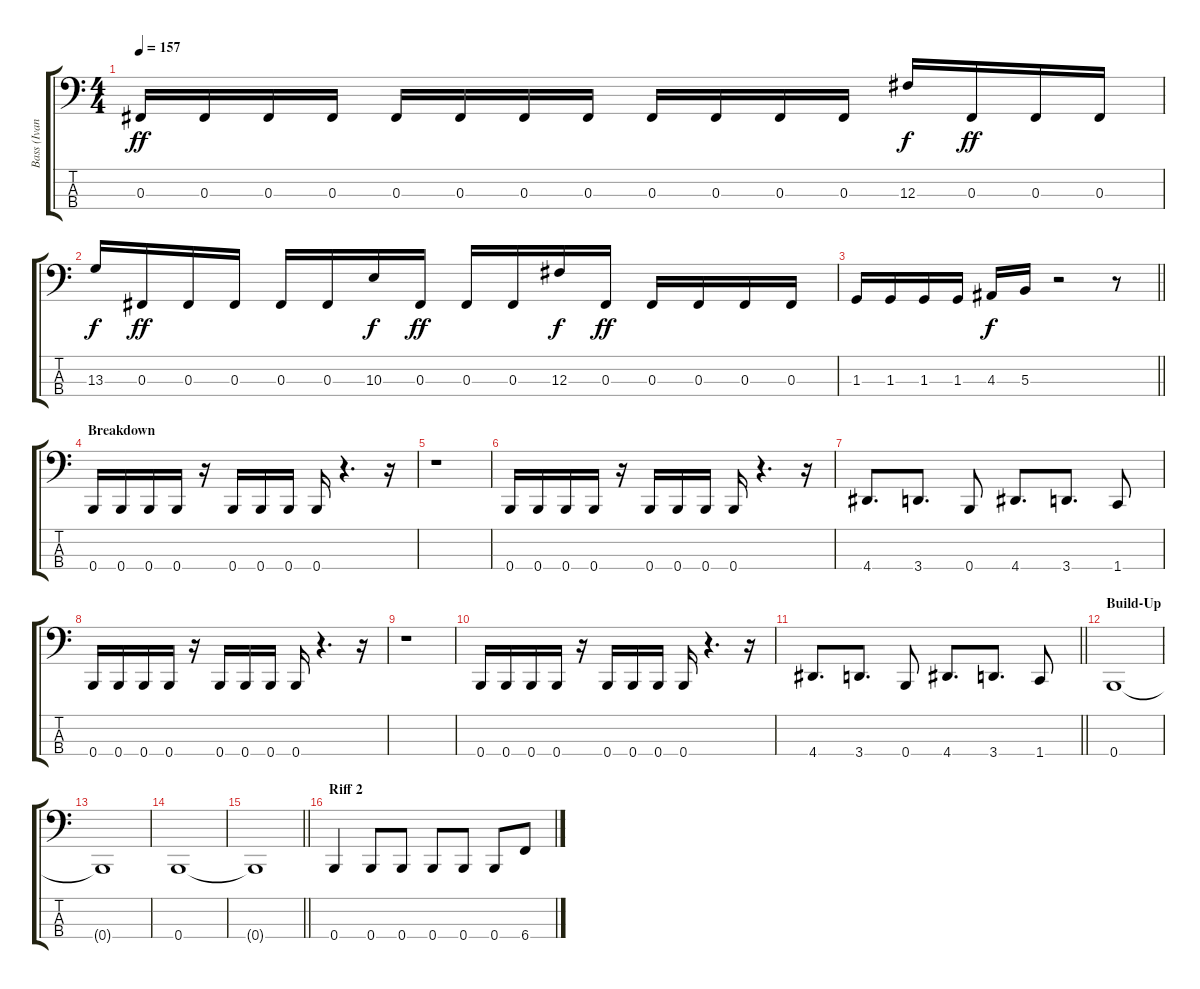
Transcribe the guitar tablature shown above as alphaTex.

\track ("Bass (Ivan)" "Bass (Ivan") {instrument electricbasspick}
\staff {score tabs}
\tuning (E2 B1 Gb1 B0) {hide}
\ts (4 4)
\tempo 157
\clef f4
\ks c
0.3.16{dy ff} 0.3.16 0.3.16 0.3.16 0.3.16 0.3.16 0.3.16 0.3.16 0.3.16 0.3.16 0.3.16 0.3.16 12.3.16{dy f} 0.3.16{dy ff} 0.3.16 0.3.16 |
13.3.16{dy f} 0.3.16{dy ff} 0.3.16 0.3.16 0.3.16 0.3.16 10.3.16{dy f} 0.3.16{dy ff} 0.3.16 0.3.16 12.3.16{dy f} 0.3.16{dy ff} 0.3.16 0.3.16 0.3.16 0.3.16 |
\barLineRight lightlight
1.3.16 1.3.16 1.3.16 1.3.16 4.3.16{dy f} 5.3.16 r.2 r.8 |
\section ("" "Breakdown")
0.4.16 0.4.16 0.4.16 0.4.16 r.16 0.4.16 0.4.16 0.4.16 0.4.16 r.4{d} r.16 |
r.1 |
0.4.16 0.4.16 0.4.16 0.4.16 r.16 0.4.16 0.4.16 0.4.16 0.4.16 r.4{d} r.16 |
4.4.8{d} 3.4.8{d} 0.4.8 4.4.8{d} 3.4.8{d} 1.4.8 |
0.4.16 0.4.16 0.4.16 0.4.16 r.16 0.4.16 0.4.16 0.4.16 0.4.16 r.4{d} r.16 |
r.1 |
0.4.16 0.4.16 0.4.16 0.4.16 r.16 0.4.16 0.4.16 0.4.16 0.4.16 r.4{d} r.16 |
\barLineRight lightlight
4.4.8{d} 3.4.8{d} 0.4.8 4.4.8{d} 3.4.8{d} 1.4.8 |
\section ("" "Build-Up")
0.4.1 |
0.4{t}.1 |
0.4.1 |
\barLineRight lightlight
0.4{t}.1 |
\section ("" "Riff 2")
0.4.4 0.4.8 0.4.8 0.4.8 0.4.8 0.4.8 6.4.8
